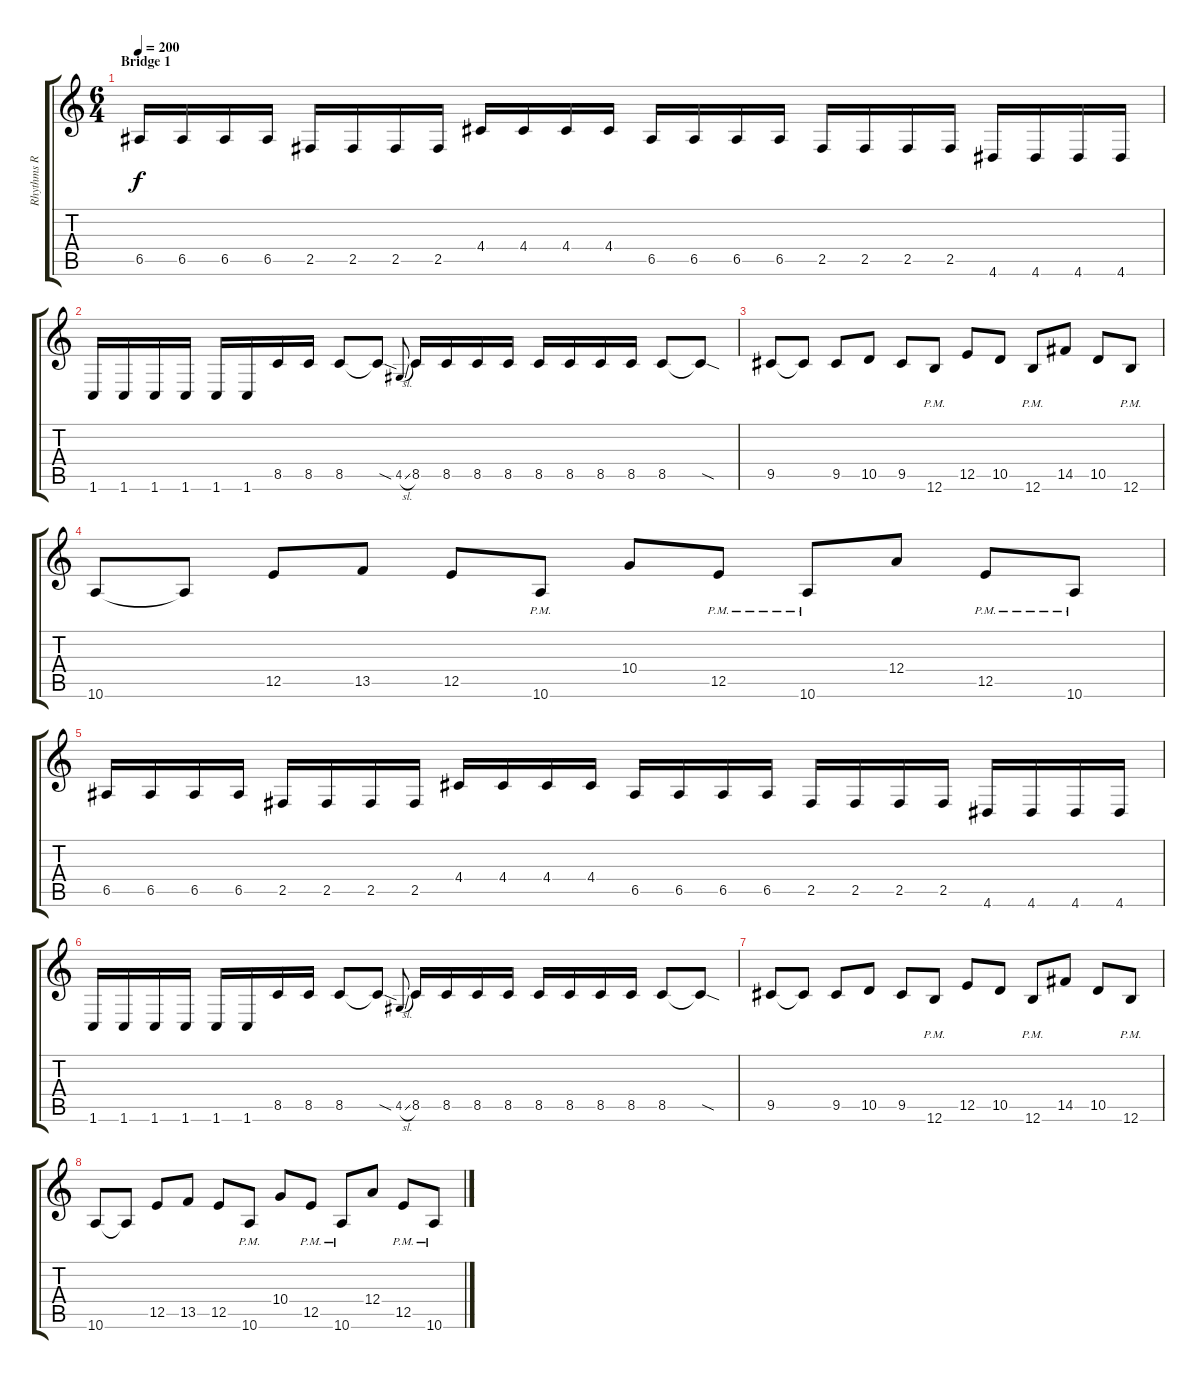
\track ("Rhythms R" "Rhythms R") {instrument distortionguitar}
\staff {score tabs}
\tuning (B3 Gb3 D3 A2 E2 B1) {hide}
\ts (6 4)
\section ("" "Bridge 1")
\tempo 200
\clef g2
\ks c
6.5.16{dy f} 6.5.16 6.5.16 6.5.16 2.5.16 2.5.16 2.5.16 2.5.16 4.4.16 4.4.16 4.4.16 4.4.16 6.5.16 6.5.16 6.5.16 6.5.16 2.5.16 2.5.16 2.5.16 2.5.16 4.6.16 4.6.16 4.6.16 4.6.16 |
1.6.16 1.6.16 1.6.16 1.6.16 1.6.16 1.6.16 8.5.16 8.5.16 8.5.8 8.5{sod t}.8 4.5{sl}.8{gr onbeat} 8.5.16 8.5.16 8.5.16 8.5.16 8.5.16 8.5.16 8.5.16 8.5.16 8.5.8 8.5{sod t}.8 |
9.5.8 9.5{t}.8 9.5.8 10.5.8 9.5.8 12.6{pm}.8 12.5.8 10.5.8 12.6{pm}.8 14.5.8 10.5.8 12.6{pm}.8 |
10.6.8 10.6{t}.8 12.5.8 13.5.8 12.5.8 10.6{pm}.8 10.4.8 12.5{pm}.8 10.6{pm}.8 12.4.8 12.5{pm}.8 10.6{pm}.8 |
6.5.16 6.5.16 6.5.16 6.5.16 2.5.16 2.5.16 2.5.16 2.5.16 4.4.16 4.4.16 4.4.16 4.4.16 6.5.16 6.5.16 6.5.16 6.5.16 2.5.16 2.5.16 2.5.16 2.5.16 4.6.16 4.6.16 4.6.16 4.6.16 |
1.6.16 1.6.16 1.6.16 1.6.16 1.6.16 1.6.16 8.5.16 8.5.16 8.5.8 8.5{sod t}.8 4.5{sl}.8{gr onbeat} 8.5.16 8.5.16 8.5.16 8.5.16 8.5.16 8.5.16 8.5.16 8.5.16 8.5.8 8.5{sod t}.8 |
9.5.8 9.5{t}.8 9.5.8 10.5.8 9.5.8 12.6{pm}.8 12.5.8 10.5.8 12.6{pm}.8 14.5.8 10.5.8 12.6{pm}.8 |
10.6.8 10.6{t}.8 12.5.8 13.5.8 12.5.8 10.6{pm}.8 10.4.8 12.5{pm}.8 10.6{pm}.8 12.4.8 12.5{pm}.8 10.6{pm}.8
